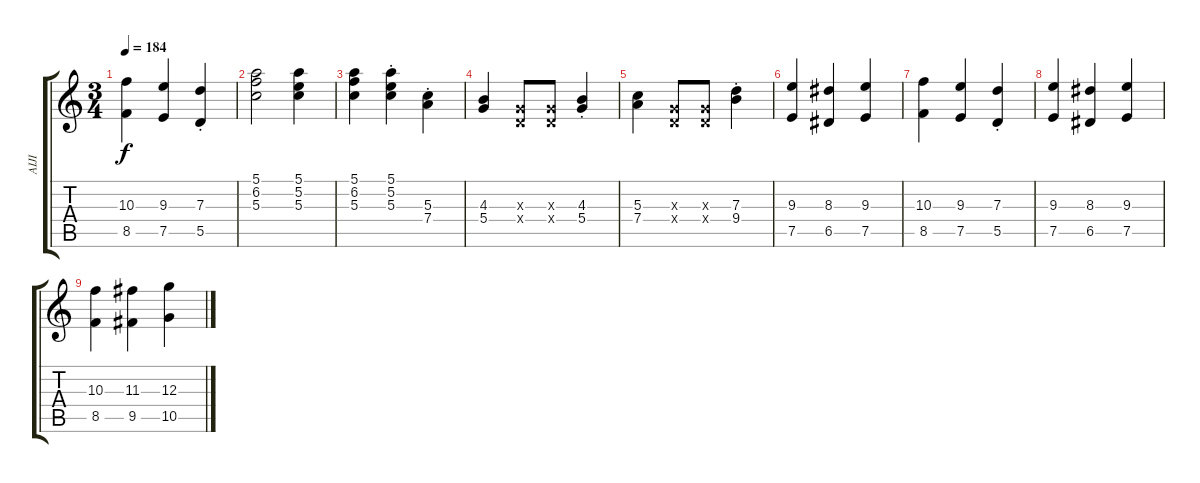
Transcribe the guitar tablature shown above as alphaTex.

\track ("AIJI" "AIJI") {instrument distortionguitar}
\staff {score tabs}
\tuning (E4 B3 G3 D3 A2 E2) {hide}
\ts (3 4)
\tempo 184
\clef g2
\ks c
(10.3 8.5).4{dy f} (9.3 7.5).4 (7.3{st} 5.5{st}).4 |
(5.1 6.2 5.3).2 (5.1 5.2 5.3).4 |
(5.1 6.2 5.3).4 (5.1{st} 5.2{st} 5.3{st}).4 (5.3{st} 7.4{st}).4 |
(4.3 5.4).4 (0.3{x} 0.4{x}).8 (0.3{x} 0.4{x}).8 (4.3{st} 5.4{st}).4 |
(5.3 7.4).4 (0.3{x} 0.4{x}).8 (0.3{x} 0.4{x}).8 (7.3{st} 9.4{st}).4 |
(9.3 7.5).4 (8.3 6.5).4 (9.3 7.5).4 |
(10.3 8.5).4 (9.3 7.5).4 (7.3{st} 5.5{st}).4 |
(9.3 7.5).4 (8.3 6.5).4 (9.3 7.5).4 |
(10.3 8.5).4 (11.3 9.5).4 (12.3 10.5).4
